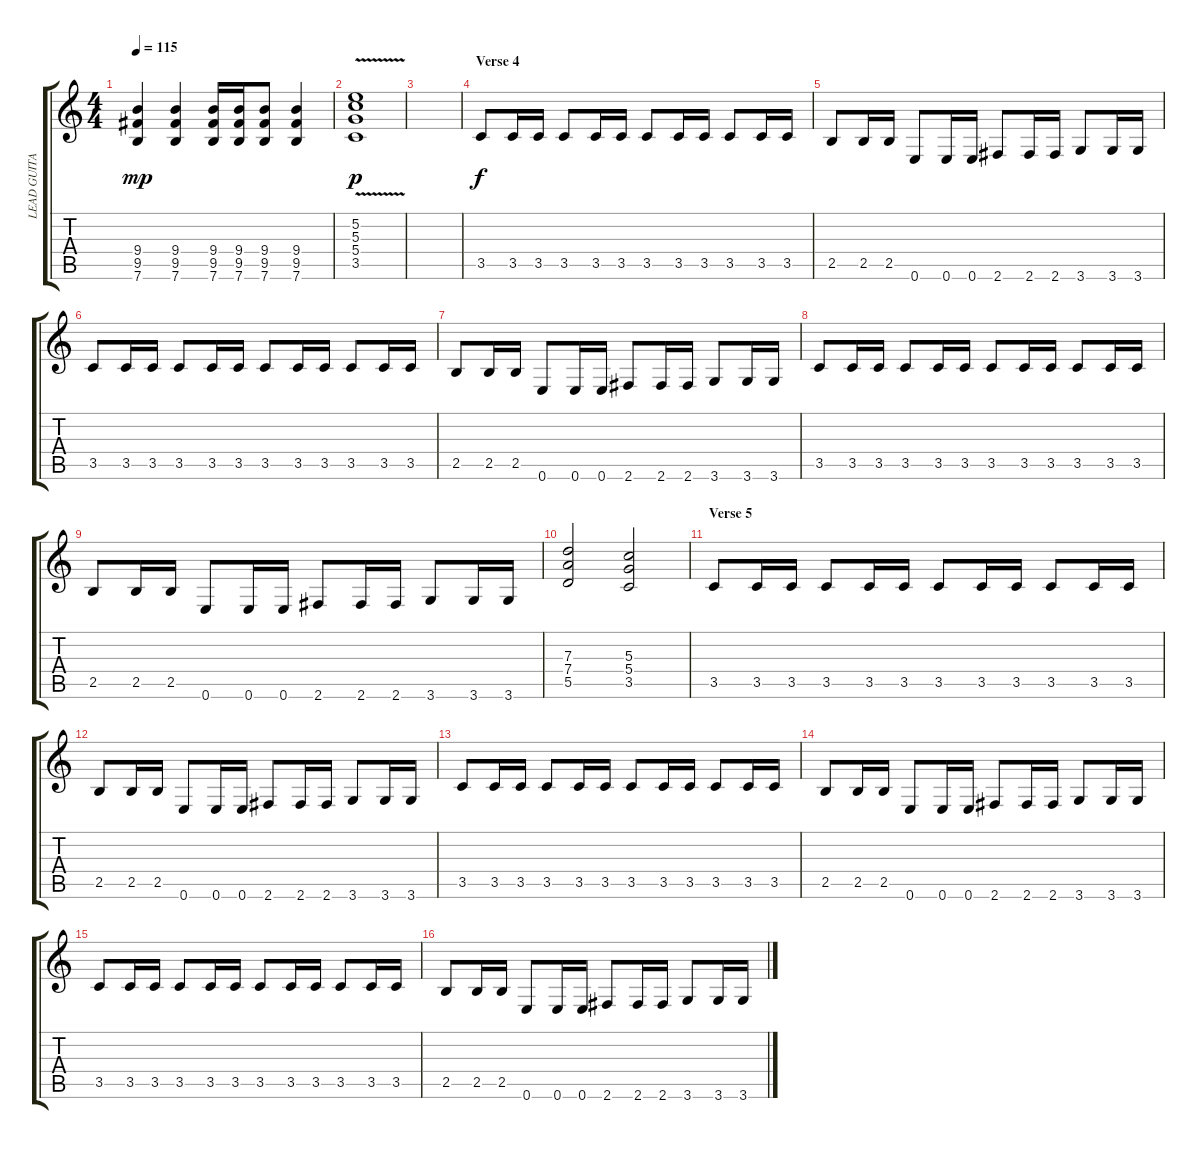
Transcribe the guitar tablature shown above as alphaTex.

\track ("LEAD GUITAR" "LEAD GUITA") {instrument electricguitarmuted}
\staff {score tabs}
\tuning (E4 B3 G3 D3 A2 E2) {hide}
\ts (4 4)
\tempo 115
\clef g2
\ks c
(9.4 9.5 7.6).4{dy mp} (9.4 9.5 7.6).4 (9.4 9.5 7.6).16 (9.4 9.5 7.6).16 (9.4 9.5 7.6).8 (9.4 9.5 7.6).4 |
(5.2{v} 5.3 5.4 3.5).1{dy p} |
|
\section ("" "Verse 4")
3.5.8{dy f instrument electricguitarmuted} 3.5.16 3.5.16 3.5.8 3.5.16 3.5.16 3.5.8 3.5.16 3.5.16 3.5.8 3.5.16 3.5.16 |
2.5.8 2.5.16 2.5.16 0.6.8 0.6.16 0.6.16 2.6.8 2.6.16 2.6.16 3.6.8 3.6.16 3.6.16 |
3.5.8 3.5.16 3.5.16 3.5.8 3.5.16 3.5.16 3.5.8 3.5.16 3.5.16 3.5.8 3.5.16 3.5.16 |
2.5.8 2.5.16 2.5.16 0.6.8 0.6.16 0.6.16 2.6.8 2.6.16 2.6.16 3.6.8 3.6.16 3.6.16 |
3.5.8 3.5.16 3.5.16 3.5.8 3.5.16 3.5.16 3.5.8 3.5.16 3.5.16 3.5.8 3.5.16 3.5.16 |
2.5.8 2.5.16 2.5.16 0.6.8 0.6.16 0.6.16 2.6.8 2.6.16 2.6.16 3.6.8 3.6.16 3.6.16 |
(7.3 7.4 5.5).2{instrument distortionguitar} (5.3 5.4 3.5).2 |
\section ("" "Verse 5")
3.5.8{instrument electricguitarmuted} 3.5.16 3.5.16 3.5.8 3.5.16 3.5.16 3.5.8 3.5.16 3.5.16 3.5.8 3.5.16 3.5.16 |
2.5.8 2.5.16 2.5.16 0.6.8 0.6.16 0.6.16 2.6.8 2.6.16 2.6.16 3.6.8 3.6.16 3.6.16 |
3.5.8 3.5.16 3.5.16 3.5.8 3.5.16 3.5.16 3.5.8 3.5.16 3.5.16 3.5.8 3.5.16 3.5.16 |
2.5.8 2.5.16 2.5.16 0.6.8 0.6.16 0.6.16 2.6.8 2.6.16 2.6.16 3.6.8 3.6.16 3.6.16 |
3.5.8 3.5.16 3.5.16 3.5.8 3.5.16 3.5.16 3.5.8 3.5.16 3.5.16 3.5.8 3.5.16 3.5.16 |
2.5.8 2.5.16 2.5.16 0.6.8 0.6.16 0.6.16 2.6.8 2.6.16 2.6.16 3.6.8 3.6.16 3.6.16
